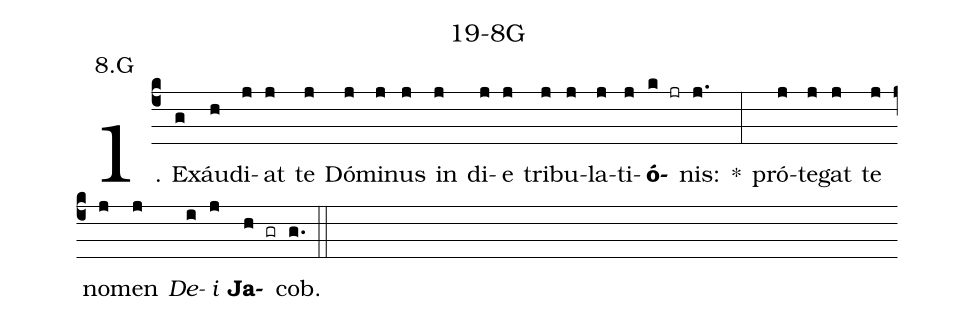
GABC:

name: 19-8G;
annotation: 8.G;
%%
(c4)1. Ex(g)áu(h)di(j)at(j) te(j) Dó(j)mi(j)nus(j) in(j) di(j)e(j) tri(j)bu(j)la(j)ti(j)<b>ó</b>(k jr)nis:(j.) *(:) pró(j)te(j)gat(j) te(j) no(j)men(j) <i>De</i>(i)<i>i</i>(j) <b>Ja</b>(h gr)cob.(g.) (::)
